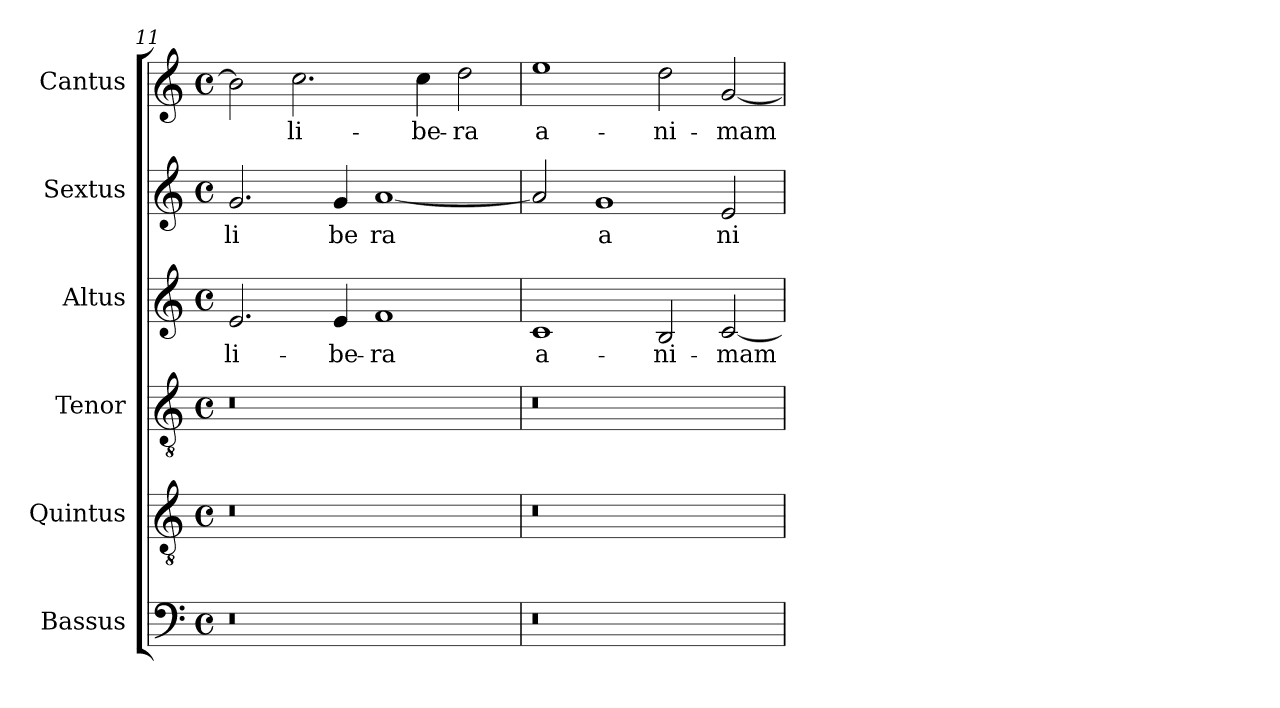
**kern	**kern	**kern	**kern	**text	**kern	**text	**kern	**text
*part6	*part5	*part4	*part3	*part3	*part2	*part2	*part1	*part1
*staff6	*staff5	*staff4	*staff3	*staff3	*staff2	*staff2	*staff1	*staff1
*I"Bassus	*I"Quintus	*I"Tenor	*I"Altus	*	*I"Sextus	*	*I"Cantus	*
*clefF4	*clefGv2	*clefGv2	*clefG2	*	*clefG2	*	*clefG2	*
*M4/4	*M4/4	*M4/4	*M4/4	*	*M4/4	*	*M4/4	*
*met(c)	*met(c)	*met(c)	*met(c)	*	*met(c)	*	*met(c)	*
=11	=11	=11	=11	=11	=11	=11	=11	=11
!	!	!	!	!LO:LY:b:cj	!	!LO:LY:b:cj	!	!
0r	0r	0r	2.e/	li-	2.g/	li	2b\]	.
!	!	!	!	!	!	!	!	!LO:LY:b:cj
.	.	.	.	.	.	.	2.cc\	li-
!	!	!	!	!LO:LY:b:cj	!	!LO:LY:b:cj	!	!
.	.	.	4e/	-be-	4g/	be	.	.
!	!	!	!	!LO:LY:b:cj	!	!LO:LY:b:cj	!	!
.	.	.	1f	-ra	[<1a	ra	.	.
!	!	!	!	!	!	!	!	!LO:LY:b:cj
.	.	.	.	.	.	.	4cc\	-be-
!	!	!	!	!	!	!	!	!LO:LY:b:cj
.	.	.	.	.	.	.	2dd\	-ra
=12	=12	=12	=12	=12	=12	=12	=12	=12
!	!	!	!	!LO:LY:b:cj	!	!	!	!LO:LY:b:cj
0r	0r	0r	1c	a-	2a/]	.	1ee	a-
!	!	!	!	!	!	!LO:LY:b:cj	!	!
.	.	.	.	.	1g	a	.	.
!	!	!	!	!LO:LY:b:cj	!	!	!	!LO:LY:b:cj
.	.	.	2B/	-ni-	.	.	2dd\	-ni-
!	!	!	!	!LO:LY:b	!	!LO:LY:b:cj	!	!LO:LY:b
.	.	.	[>2c/	-mam	2e/	ni	[>2g/	-mam
=	=	=	=	=	=	=	=	=
*-	*-	*-	*-	*-	*-	*-	*-	*-
